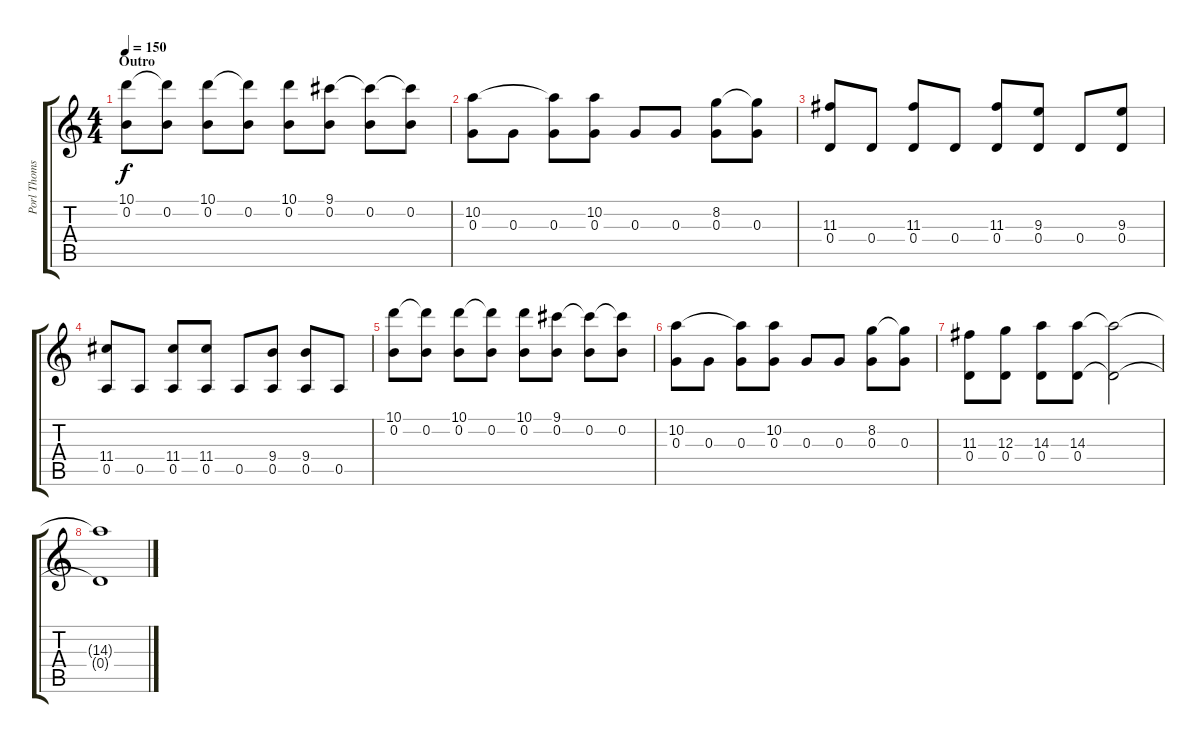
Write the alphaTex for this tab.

\track ("Porl Thomspon" "Porl Thoms") {instrument overdrivenguitar}
\staff {score tabs}
\tuning (E4 B3 G3 D3 A2 E2) {hide}
\ts (4 4)
\section ("" "Outro")
\tempo 150
\clef g2
\ks c
(10.1 0.2).8{dy f} (10.1{t} 0.2).8 (10.1 0.2).8 (10.1{t} 0.2).8 (10.1 0.2).8 (9.1 0.2).8 (9.1{t} 0.2).8 (9.1{t} 0.2).8 |
(10.2 0.3).8 0.3.8 (10.2{t} 0.3).8 (10.2 0.3).8 0.3.8 0.3.8 (8.2 0.3).8 (8.2{t} 0.3).8 |
(11.3 0.4).8 0.4.8 (11.3 0.4).8 0.4.8 (11.3 0.4).8 (9.3 0.4).8 0.4.8 (9.3 0.4).8 |
(11.4 0.5).8 0.5.8 (11.4 0.5).8 (11.4 0.5).8 0.5.8 (9.4 0.5).8 (9.4 0.5).8 0.5.8 |
(10.1 0.2).8 (10.1{t} 0.2).8 (10.1 0.2).8 (10.1{t} 0.2).8 (10.1 0.2).8 (9.1 0.2).8 (9.1{t} 0.2).8 (9.1{t} 0.2).8 |
(10.2 0.3).8 0.3.8 (10.2{t} 0.3).8 (10.2 0.3).8 0.3.8 0.3.8 (8.2 0.3).8 (8.2{t} 0.3).8 |
(11.3 0.4).8 (12.3 0.4).8 (14.3 0.4).8 (14.3 0.4).8 (14.3{t} 0.4{t}).2 |
(14.3{t} 0.4{t}).1
